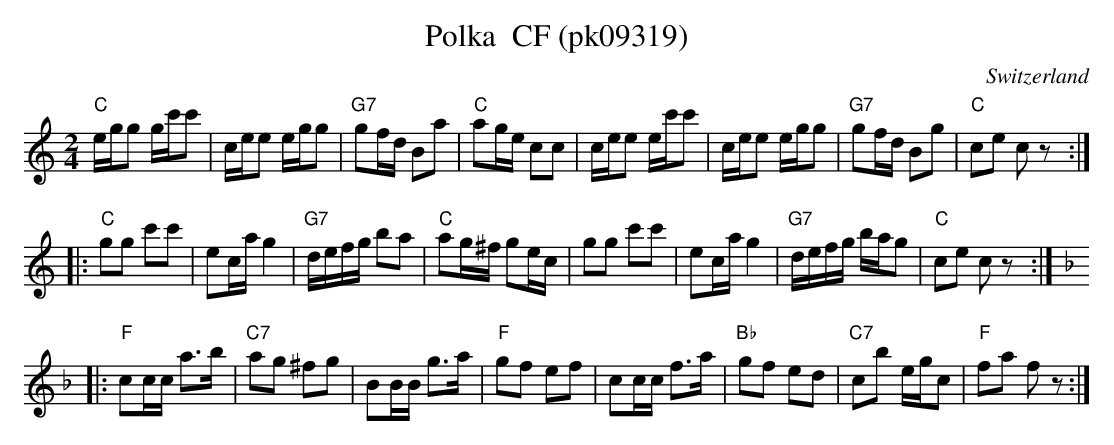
X:1
T:Polka  CF (pk09319)
M:2/4
L:1/16
O:Switzerland
K:C major
"C"egg2 gc'c'2 | cee2 egg2 | "G7"g2fd B2a2 | "C"a2ge c2c2 | cee2 ec'c'2 | cee2 egg2 | "G7"g2fd B2g2 | "C"c2e2 c2z2 ::
"C"g2g2 c'2c'2 | e2cag4 | "G7"defg b2a2 | "C"a2g^f g2ec | g2g2 c'2c'2 | e2cag4 | "G7"defg bag2 | "C"c2e2 c2z2 :: [K:F]
"F"c2cc a3b | "C7"a2g2 ^f2g2 | B2BB g3a | "F"g2f2 e2f2 | c2cc f3a | "Bb"g2f2 e2d2 | "C7"c2b2 egc2 | "F"f2a2 f2z2 :|
